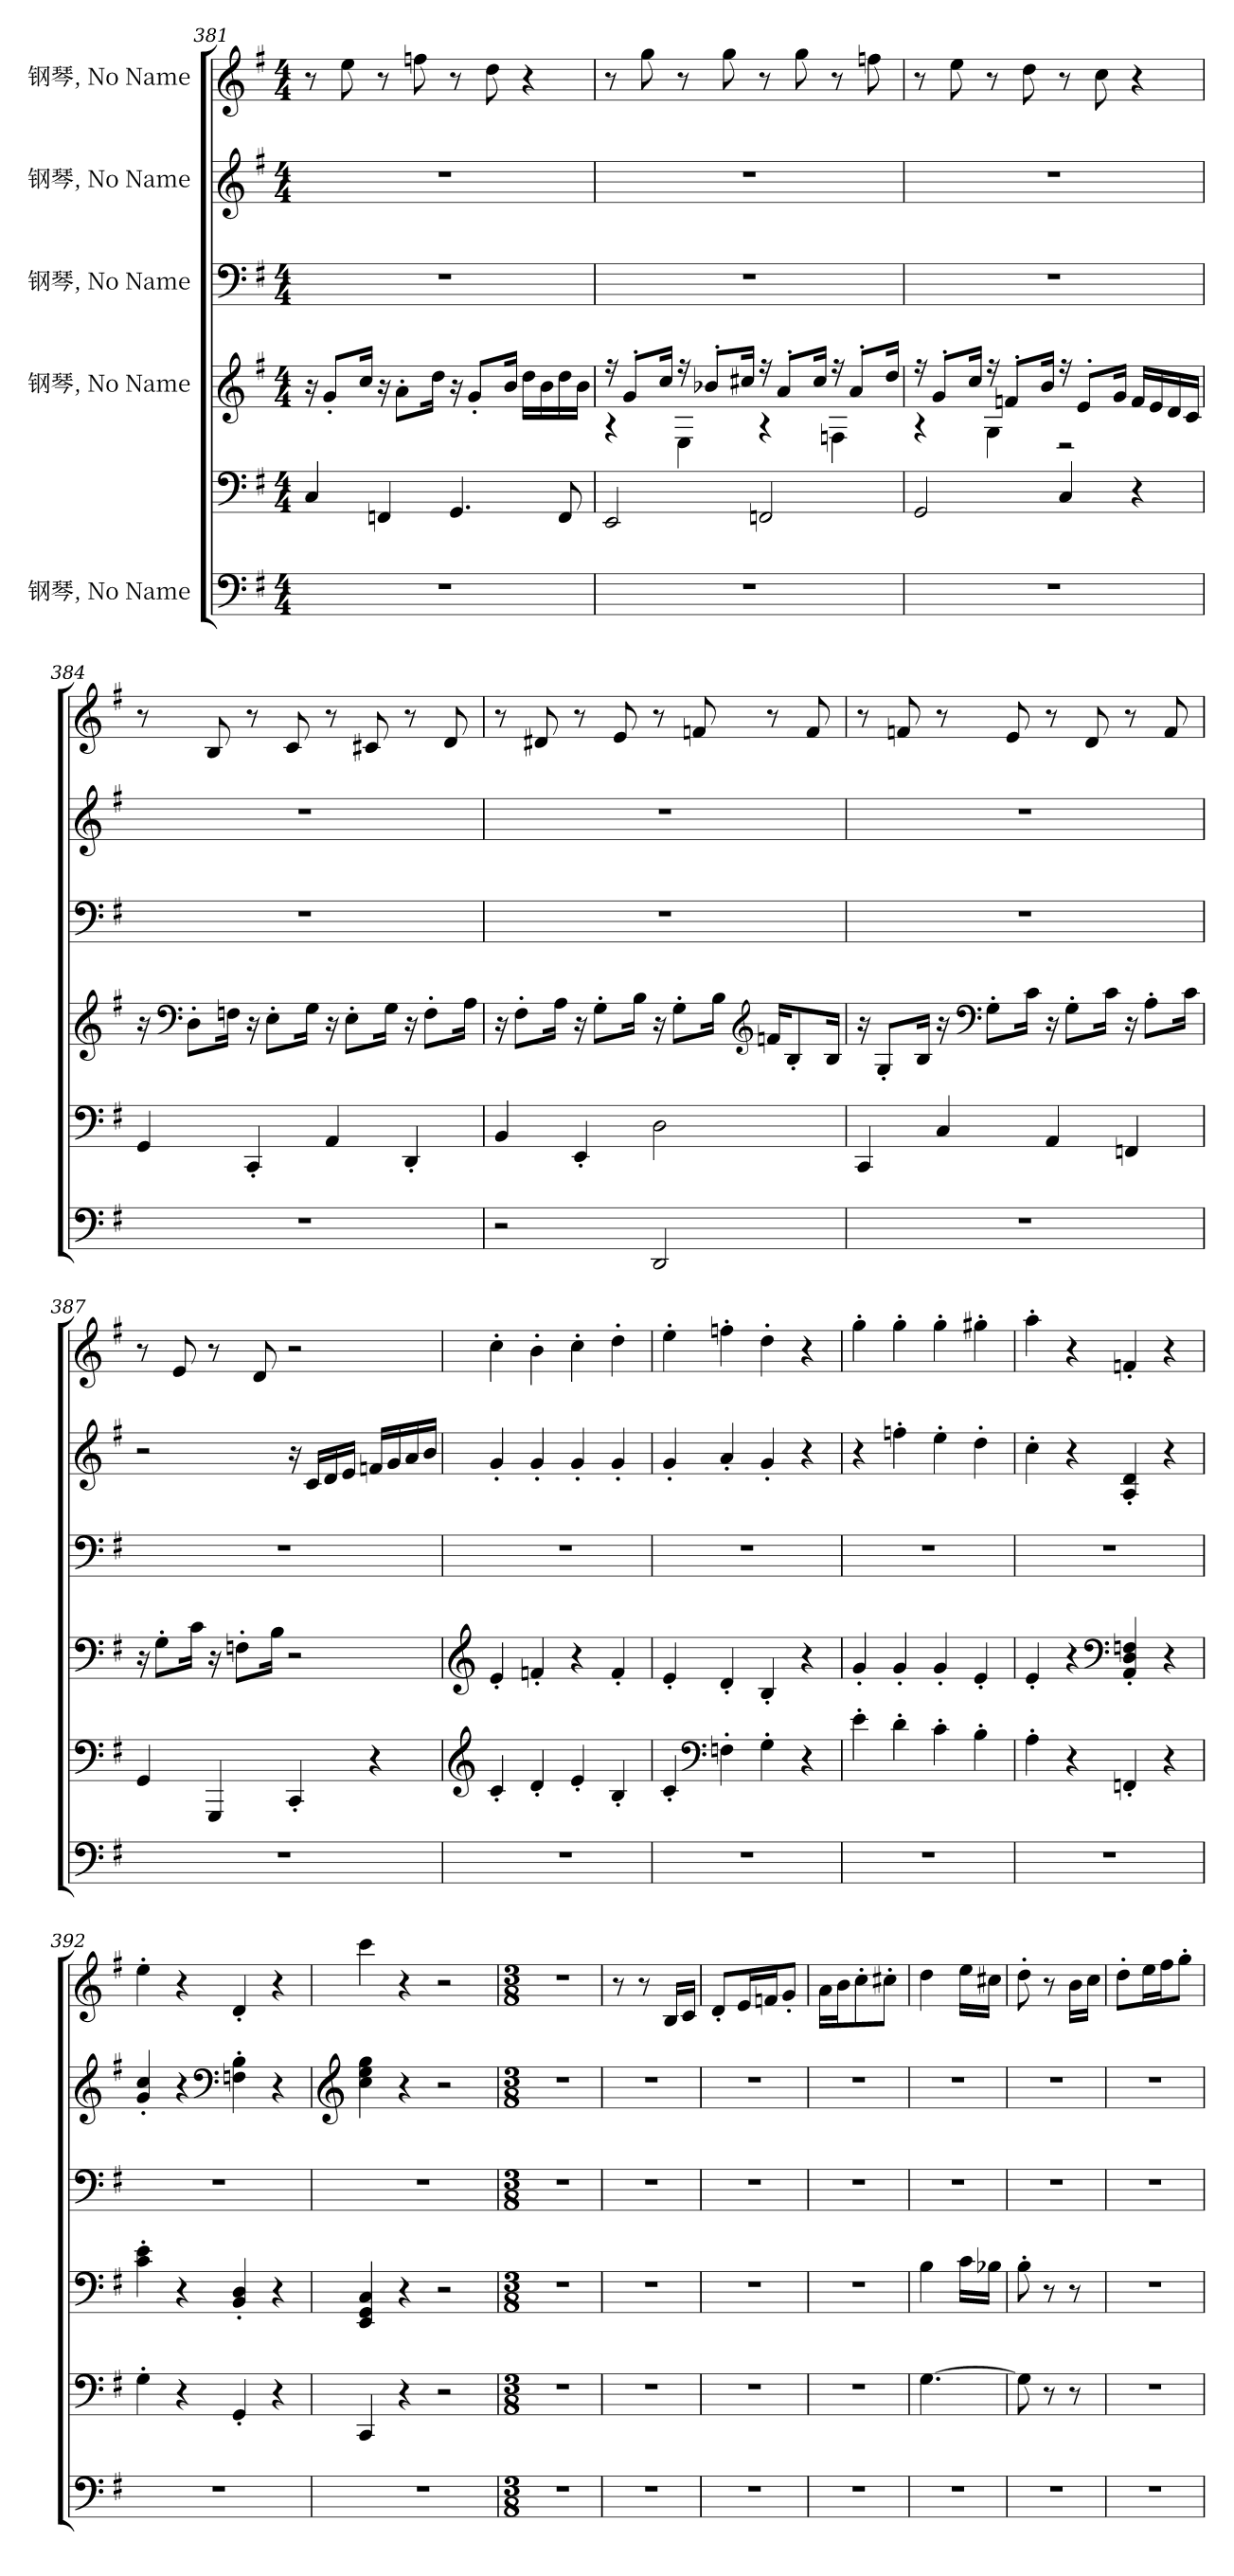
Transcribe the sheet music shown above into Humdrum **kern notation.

**kern	**kern	**kern	**kern	**kern	**kern
*part5	*part5	*part4	*part3	*part2	*part1
*staff6	*staff5	*staff4	*staff3	*staff2	*staff1
*I"钢琴, No Name	*	*I"钢琴, No Name	*I"钢琴, No Name	*I"钢琴, No Name	*I"钢琴, No Name
*clefF4	*clefF4	*clefG2	*clefF4	*clefG2	*clefG2
*k[f#]	*k[f#]	*k[f#]	*k[f#]	*k[f#]	*k[f#]
*M4/4	*M4/4	*M4/4	*M4/4	*M4/4	*M4/4
=381	=381	=381	=381	=381	=381
1r	4C/	16r	1r	1r	8r
.	.	8g'/L	.	.	.
.	.	.	.	.	8ee\
.	.	16cc/Jk	.	.	.
.	4FFn/	16r	.	.	8r
.	.	8a'\L	.	.	.
.	.	.	.	.	8ffn\
.	.	16dd\Jk	.	.	.
.	4.GG/	16r	.	.	8r
.	.	8g'/L	.	.	.
.	.	.	.	.	8dd\
.	.	16b/Jk	.	.	.
.	.	16dd\LL	.	.	4r
.	.	16b\	.	.	.
.	8FF/	16dd\	.	.	.
.	.	16b\JJ	.	.	.
=382	=382	=382	=382	=382	=382
*	*	*	*	*	*MM86
*	*	*^	*	*	*
1r	2EE/	16r	4r	1r	1r	8r
.	.	8g'/L	.	.	.	.
.	.	.	.	.	.	8gg\
.	.	16cc/Jk	.	.	.	.
.	.	16r	4E\	.	.	8r
.	.	8b-X'/L	.	.	.	.
.	.	.	.	.	.	8gg\
.	.	16cc#X/Jk	.	.	.	.
.	2FFn/	16r	4r	.	.	8r
.	.	8a'/L	.	.	.	.
.	.	.	.	.	.	8gg\
.	.	16cc#/Jk	.	.	.	.
.	.	16r	4Fn\	.	.	8r
.	.	8a'/L	.	.	.	.
.	.	.	.	.	.	8ffn\
.	.	16dd/Jk	.	.	.	.
!!LO:LB:g=z
=383	=383	=383	=383	=383	=383	=383
1r	2GG/	16r	4r	1r	1r	8r
.	.	8g'/L	.	.	.	.
.	.	.	.	.	.	8ee\
.	.	16cc/Jk	.	.	.	.
.	.	16r	4G\	.	.	8r
.	.	8fn'/L	.	.	.	.
.	.	.	.	.	.	8dd\
.	.	16b/Jk	.	.	.	.
.	4C/	16r	2r	.	.	8r
.	.	8e'/L	.	.	.	.
.	.	.	.	.	.	8cc\
.	.	16g/Jk	.	.	.	.
.	4r	16f/LL	.	.	.	4r
.	.	16e/	.	.	.	.
.	.	16d/	.	.	.	.
.	.	16c/JJ	.	.	.	.
*	*	*v	*v	*	*	*
=384	=384	=384	=384	=384	=384
*	*	*	*	*	*MM86
1r	4GG/	16r	1r	1r	8r
*	*	*clefF4	*	*	*
.	.	8D'\L	.	.	.
.	.	.	.	.	8B/
.	.	16Fn\Jk	.	.	.
.	4CC'/	16r	.	.	8r
.	.	8E'\L	.	.	.
.	.	.	.	.	8c/
.	.	16G\Jk	.	.	.
.	4AA/	16r	.	.	8r
.	.	8E'\L	.	.	.
.	.	.	.	.	8c#X/
.	.	16G\Jk	.	.	.
.	4DD'/	16r	.	.	8r
.	.	8F'\L	.	.	.
.	.	.	.	.	8d/
.	.	16A\Jk	.	.	.
=385	=385	=385	=385	=385	=385
2r	4BB/	16r	1r	1r	8r
.	.	8F#'\L	.	.	.
.	.	.	.	.	8d#X/
.	.	16A\Jk	.	.	.
.	4EE'/	16r	.	.	8r
.	.	8G'\L	.	.	.
.	.	.	.	.	8e/
.	.	16B\Jk	.	.	.
*	*	*	*	*	*MM86
2DD/	2D\	16r	.	.	8r
.	.	8G'\L	.	.	.
.	.	.	.	.	8fn/
.	.	16B\Jk	.	.	.
*	*	*clefG2	*	*	*
.	.	16fn/KL	.	.	8r
.	.	8B'/	.	.	.
.	.	.	.	.	8f/
.	.	16B/Jk	.	.	.
!!LO:PB:g=z
=386	=386	=386	=386	=386	=386
*	*	*	*	*	*MM86
1r	4CC/	16r	1r	1r	8r
.	.	8G'/L	.	.	.
.	.	.	.	.	8fn/
.	.	16B/Jk	.	.	.
.	4C/	16r	.	.	8r
*	*	*clefF4	*	*	*
.	.	8G'\L	.	.	.
.	.	.	.	.	8e/
.	.	16c\Jk	.	.	.
.	4AA/	16r	.	.	8r
.	.	8G'\L	.	.	.
.	.	.	.	.	8d/
.	.	16c\Jk	.	.	.
.	4FFn/	16r	.	.	8r
.	.	8A'\L	.	.	.
.	.	.	.	.	8f/
.	.	16c\Jk	.	.	.
=387	=387	=387	=387	=387	=387
1r	4GG/	16r	1r	2r	8r
.	.	8G'\L	.	.	.
.	.	.	.	.	8e/
.	.	16c\Jk	.	.	.
.	4GGG/	16r	.	.	8r
.	.	8Fn'\L	.	.	.
.	.	.	.	.	8d/
.	.	16B\Jk	.	.	.
*	*	*	*	*	*MM65
.	4CC'/	2r	.	16r	2r
.	.	.	.	16c/LL	.
.	.	.	.	16d/	.
.	.	.	.	16e/JJ	.
.	4r	.	.	16fn/LL	.
.	.	.	.	16g/	.
.	.	.	.	16a/	.
.	.	.	.	16b/JJ	.
=388	=388	=388	=388	=388	=388
*	*clefG2	*clefG2	*	*	*
*	*	*	*	*	*MM83
1r	4c'/	4e'/	1r	4g'/	4cc'\
.	4d'/	4fn'/	.	4g'/	4b'\
.	4e'/	4r	.	4g'/	4cc'\
.	4B'/	4f'/	.	4g'/	4dd'\
=389	=389	=389	=389	=389	=389
1r	4c'/	4e'/	1r	4g'/	4ee'\
*	*clefF4	*	*	*	*
.	4Fn'\	4d'/	.	4a'/	4ffn'\
.	4G'\	4B'/	.	4g'/	4dd'\
*	*	*	*	*	*MM78
.	4r	4r	.	4r	4r
!!LO:LB:g=z
=390	=390	=390	=390	=390	=390
*	*	*	*	*	*MM80
1r	4e'\	4g'/	1r	4r	4gg'\
.	4d'\	4g'/	.	4ffn'\	4gg'\
.	4c'\	4g'/	.	4ee'\	4gg'\
.	4B'\	4e'/	.	4dd'\	4gg#X'\
=391	=391	=391	=391	=391	=391
1r	4A'\	4e'/	1r	4cc'\	4aa'\
.	4r	4r	.	4r	4r
*	*	*clefF4	*	*	*
.	4FFn'/	4AA/' 4D/' 4Fn/'	.	4A/' 4d/'	4fn'/
.	4r	4r	.	4r	4r
=392	=392	=392	=392	=392	=392
1r	4G'\	4c\' 4e\'	1r	4g/' 4cc/'	4ee'\
.	4r	4r	.	4r	4r
*	*	*	*	*clefF4	*
.	4GG'/	4BB/' 4D/'	.	4Fn\' 4B\'	4d'/
*	*	*	*	*	*MM45
.	4r	4r	.	4r	4r
=393	=393	=393	=393	=393	=393
*	*	*	*	*clefG2	*
*	*	*	*	*	*MM22
1r	4CC/	4EE/ 4GG/ 4C/	1r	4cc\ 4ee\ 4gg\	4ccc\
*	*	*	*	*	*MM178
.	4r	4r	.	4r	4r
.	2r	2r	.	2r	2r
=394	=394	=394	=394	=394	=394
*M3/8	*M3/8	*M3/8	*M3/8	*M3/8	*M3/8
4.r	4.r	4.r	4.r	4.r	4.r
=395	=395	=395	=395	=395	=395
4.r	4.r	4.r	4.r	4.r	8r
.	.	.	.	.	8r
*	*	*	*	*	*MM125
.	.	.	.	.	16B/LL
.	.	.	.	.	16c/JJ
=396	=396	=396	=396	=396	=396
4.r	4.r	4.r	4.r	4.r	8d'/L
.	.	.	.	.	16e/L
.	.	.	.	.	16fn/J
.	.	.	.	.	8g'/J
!!LO:PB:g=z
=397	=397	=397	=397	=397	=397
4.r	4.r	4.r	4.r	4.r	16a\LL
.	.	.	.	.	16b\J
.	.	.	.	.	8cc'\
.	.	.	.	.	8cc#X'\J
=398	=398	=398	=398	=398	=398
*	*	*	*	*	*MM123
4.r	[4.G\	4B\	4.r	4.r	4dd\
.	.	16c\LL	.	.	16ee\LL
.	.	16B-X\JJ	.	.	16cc#X\JJ
=399	=399	=399	=399	=399	=399
4.r	8G\]	8B'\	4.r	4.r	8dd'\
*	*	*	*	*	*MM120
.	8r	8r	.	.	8r
.	8r	8r	.	.	16b\LL
.	.	.	.	.	16cc\JJ
=400	=400	=400	=400	=400	=400
4.r	4.r	4.r	4.r	4.r	8dd'\L
.	.	.	.	.	16ee\L
.	.	.	.	.	16ff#\J
.	.	.	.	.	8gg'\J
=	=	=	=	=	=
*-	*-	*-	*-	*-	*-
